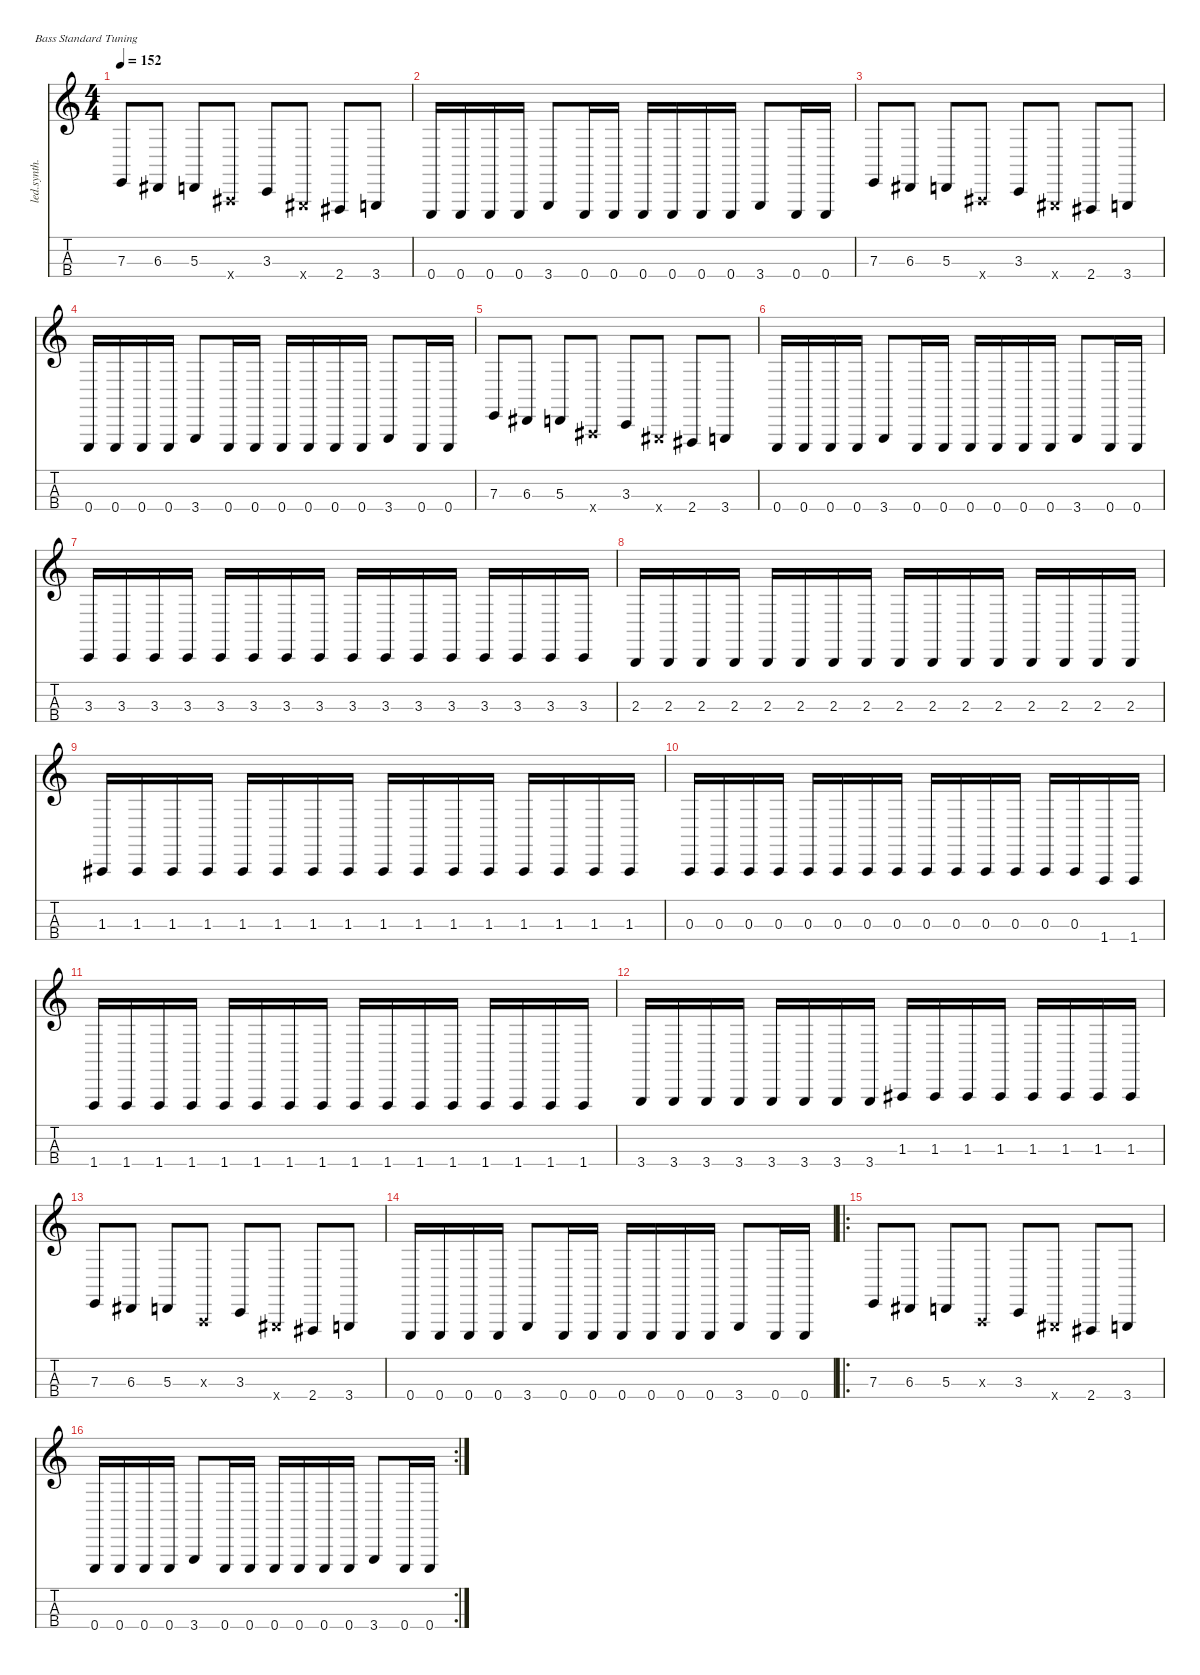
\defaultSystemsLayout 4
\hideDynamics
\bracketExtendMode nobrackets
\track ("Bass" "led.synth.") {instrument lead8bassandlead}
\staff {score tabs}
\tuning (G2 D2 A1 E1)
\ts (4 4)
\tempo 152
\clef g2
\ks c
7.3.8{dy f} 6.3{acc #}.8 5.3.8 6.4{x acc #}.8 3.3.8 4.4{x acc #}.8 2.4{acc #}.8 3.4.8 |
0.4.16 0.4.16 0.4.16 0.4.16 3.4.8 0.4.16 0.4.16 0.4.16 0.4.16 0.4.16 0.4.16 3.4.8 0.4.16 0.4.16 |
7.3.8 6.3{acc #}.8 5.3.8 6.4{x acc #}.8 3.3.8 4.4{x acc #}.8 2.4{acc #}.8 3.4.8 |
0.4.16 0.4.16 0.4.16 0.4.16 3.4.8 0.4.16 0.4.16 0.4.16 0.4.16 0.4.16 0.4.16 3.4.8 0.4.16 0.4.16 |
7.3.8 6.3{acc #}.8 5.3.8 6.4{x acc #}.8 3.3.8 4.4{x acc #}.8 2.4{acc #}.8 3.4.8 |
0.4.16 0.4.16 0.4.16 0.4.16 3.4.8 0.4.16 0.4.16 0.4.16 0.4.16 0.4.16 0.4.16 3.4.8 0.4.16 0.4.16 |
3.3.16 3.3.16 3.3.16 3.3.16 3.3.16 3.3.16 3.3.16 3.3.16 3.3.16 3.3.16 3.3.16 3.3.16 3.3.16 3.3.16 3.3.16 3.3.16 |
2.3.16 2.3.16 2.3.16 2.3.16 2.3.16 2.3.16 2.3.16 2.3.16 2.3.16 2.3.16 2.3.16 2.3.16 2.3.16 2.3.16 2.3.16 2.3.16 |
1.3{acc #}.16 1.3{acc #}.16 1.3{acc #}.16 1.3{acc #}.16 1.3{acc #}.16 1.3{acc #}.16 1.3{acc #}.16 1.3{acc #}.16 1.3{acc #}.16 1.3{acc #}.16 1.3{acc #}.16 1.3{acc #}.16 1.3{acc #}.16 1.3{acc #}.16 1.3{acc #}.16 1.3{acc #}.16 |
0.3.16 0.3.16 0.3.16 0.3.16 0.3.16 0.3.16 0.3.16 0.3.16 0.3.16 0.3.16 0.3.16 0.3.16 0.3.16 0.3.16 1.4.16 1.4.16 |
1.4.16 1.4.16 1.4.16 1.4.16 1.4.16 1.4.16 1.4.16 1.4.16 1.4.16 1.4.16 1.4.16 1.4.16 1.4.16 1.4.16 1.4.16 1.4.16 |
3.4.16 3.4.16 3.4.16 3.4.16 3.4.16 3.4.16 3.4.16 3.4.16 1.3{acc #}.16 1.3{acc #}.16 1.3{acc #}.16 1.3{acc #}.16 1.3{acc #}.16 1.3{acc #}.16 1.3{acc #}.16 1.3{acc #}.16 |
7.3.8 6.3{acc #}.8 5.3.8 0.3{x}.8 3.3.8 4.4{x acc #}.8 2.4{acc #}.8 3.4.8 |
0.4.16 0.4.16 0.4.16 0.4.16 3.4.8 0.4.16 0.4.16 0.4.16 0.4.16 0.4.16 0.4.16 3.4.8 0.4.16 0.4.16 |
\ro
7.3.8 6.3{acc #}.8 5.3.8 0.3{x}.8 3.3.8 4.4{x acc #}.8 2.4{acc #}.8 3.4.8 |
\rc 2
0.4.16 0.4.16 0.4.16 0.4.16 3.4.8 0.4.16 0.4.16 0.4.16 0.4.16 0.4.16 0.4.16 3.4.8 0.4.16 0.4.16
